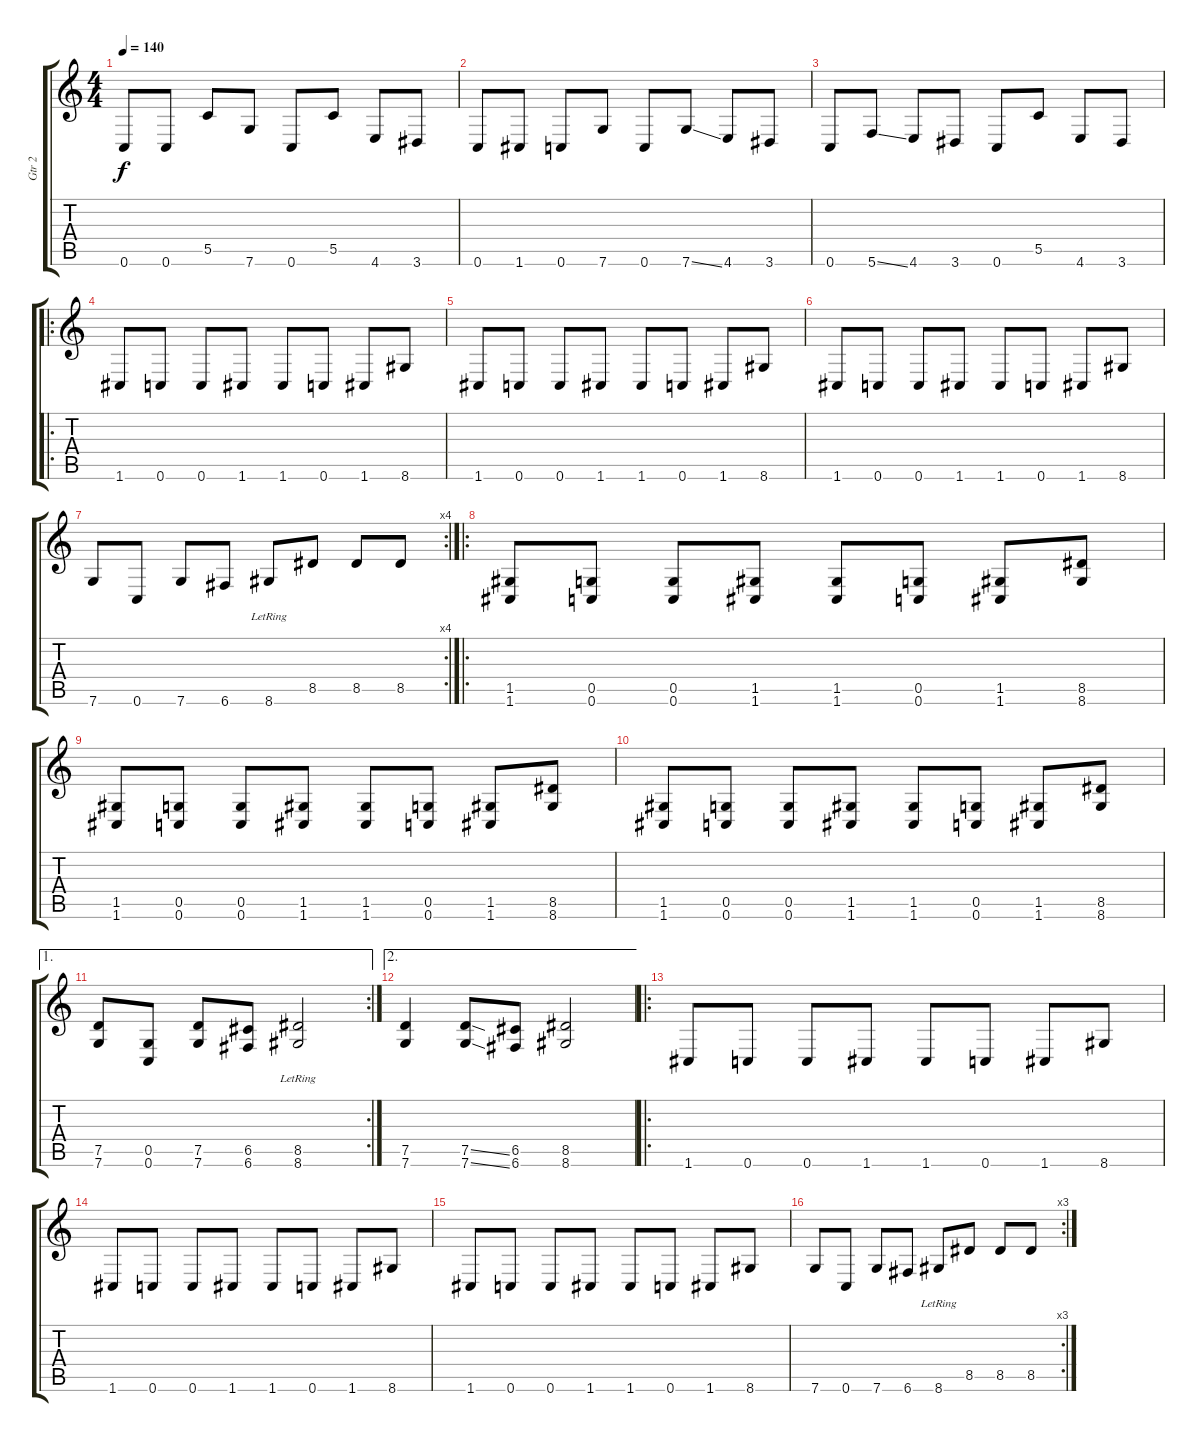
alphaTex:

\track ("Gtr 2" "Gtr 2") {instrument overdrivenguitar}
\staff {score tabs}
\tuning (D4 A3 F3 C3 G2 C2) {hide}
\ts (4 4)
\tempo 140
\clef g2
\ks c
0.6.8{dy f} 0.6.8 5.5.8 7.6.8 0.6.8 5.5.8 4.6.8 3.6.8 |
0.6.8 1.6.8 0.6.8 7.6.8 0.6.8 7.6{ss}.8 4.6.8 3.6.8 |
0.6.8 5.6{ss}.8 4.6.8 3.6.8 0.6.8 5.5.8 4.6.8 3.6.8 |
\ro
1.6.8 0.6.8 0.6.8 1.6.8 1.6.8 0.6.8 1.6.8 8.6.8 |
1.6.8 0.6.8 0.6.8 1.6.8 1.6.8 0.6.8 1.6.8 8.6.8 |
1.6.8 0.6.8 0.6.8 1.6.8 1.6.8 0.6.8 1.6.8 8.6.8 |
\rc 4
7.6.8 0.6.8 7.6.8 6.6.8 8.6{lr}.8 8.5.8 8.5.8 8.5.8 |
\ro
(1.5 1.6).8 (0.5 0.6).8 (0.5 0.6).8 (1.5 1.6).8 (1.5 1.6).8 (0.5 0.6).8 (1.5 1.6).8 (8.5 8.6).8 |
(1.5 1.6).8 (0.5 0.6).8 (0.5 0.6).8 (1.5 1.6).8 (1.5 1.6).8 (0.5 0.6).8 (1.5 1.6).8 (8.5 8.6).8 |
(1.5 1.6).8 (0.5 0.6).8 (0.5 0.6).8 (1.5 1.6).8 (1.5 1.6).8 (0.5 0.6).8 (1.5 1.6).8 (8.5 8.6).8 |
\ae 1
\rc 2
(7.5 7.6).8 (0.5 0.6).8 (7.5 7.6).8 (6.5 6.6).8 (8.5 8.6{lr}).2 |
\ae 2
(7.5 7.6).4 (7.5{ss} 7.6{ss}).8 (6.5 6.6).8 (8.5 8.6).2 |
\ro
1.6.8 0.6.8 0.6.8 1.6.8 1.6.8 0.6.8 1.6.8 8.6.8 |
1.6.8 0.6.8 0.6.8 1.6.8 1.6.8 0.6.8 1.6.8 8.6.8 |
1.6.8 0.6.8 0.6.8 1.6.8 1.6.8 0.6.8 1.6.8 8.6.8 |
\rc 3
7.6.8 0.6.8 7.6.8 6.6.8 8.6{lr}.8 8.5.8 8.5.8 8.5.8
